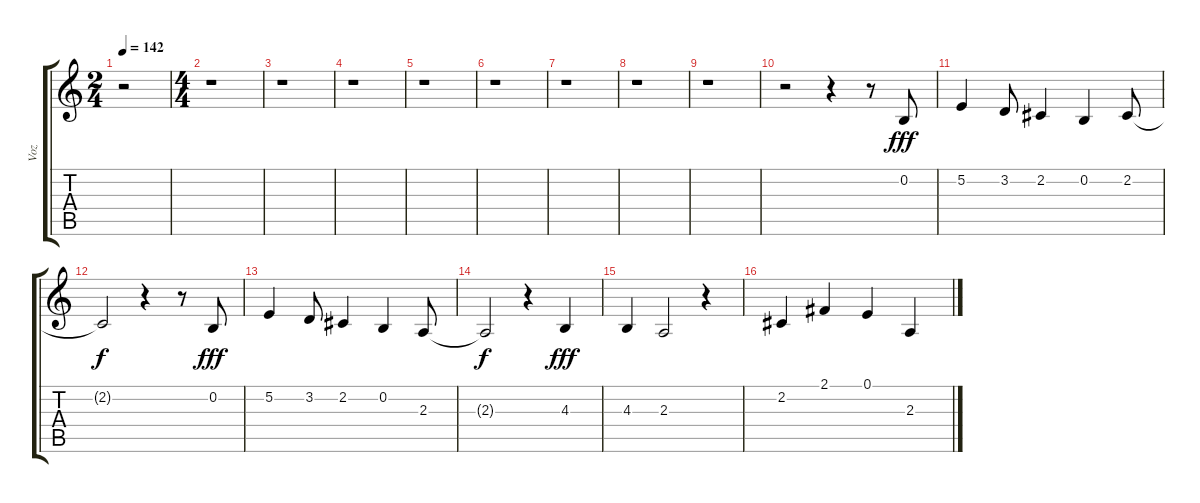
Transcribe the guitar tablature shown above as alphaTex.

\track ("Voz" "Voz") {instrument lead1square}
\staff {score tabs}
\tuning (E4 B3 G3 D3 A2 E2) {hide}
\ts (2 4)
\tempo 142
\clef g2
\ks c
r.2{dy fff instrument lead1square} |
\ts (4 4)
r.1 |
r.1 |
r.1 |
r.1 |
r.1 |
r.1 |
r.1 |
r.1 |
r.2 r.4 r.8 0.2.8 |
5.2.4 3.2.8 2.2.4 0.2.4 2.2.8 |
2.2{t}.2{dy f} r.4 r.8 0.2.8{dy fff} |
5.2.4 3.2.8 2.2.4 0.2.4 2.3.8 |
2.3{t}.2{dy f} r.4 4.3.4{dy fff} |
4.3.4 2.3.2 r.4 |
2.2.4 2.1.4 0.1.4 2.3.4
